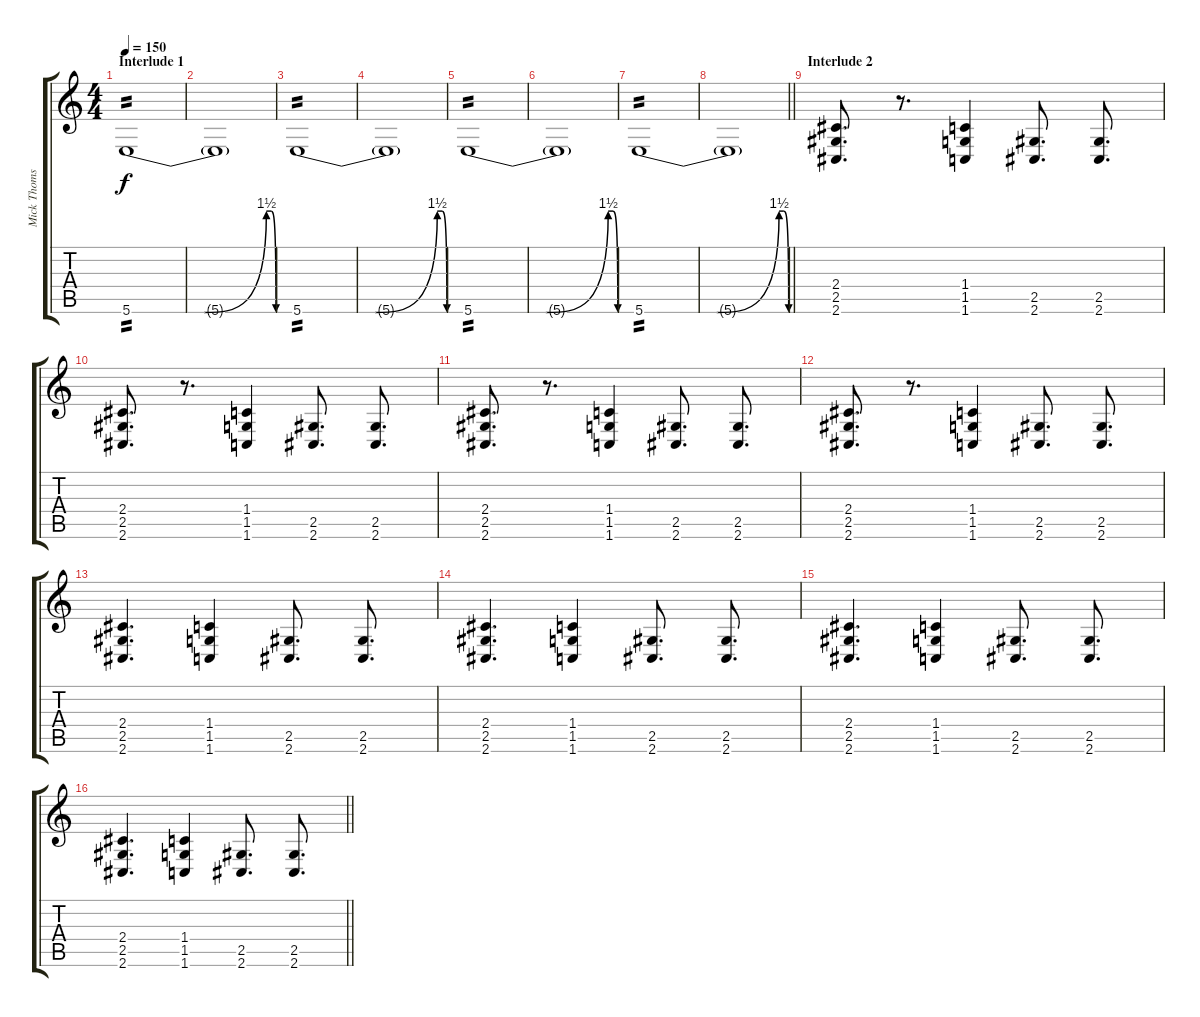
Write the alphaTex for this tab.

\track ("Mick Thomson" "Mick Thoms") {instrument distortionguitar}
\staff {score tabs}
\tuning (Db4 Ab3 E3 B2 Gb2 B1) {hide}
\ts (4 4)
\section ("" "Interlude 1")
\tempo 150
\clef g2
\ks c
5.6{be (custom 0 0 30 0 56 6 58 6 60 0)}.1{tp 2 dy f volume 13 instrument distortionguitar} |
5.6{t}.1 |
5.6{be (custom 0 0 30 0 56 6 58 6 60 0)}.1{tp 2} |
5.6{t}.1 |
5.6{be (custom 0 0 30 0 56 6 58 6 60 0)}.1{tp 2} |
5.6{t}.1 |
5.6{be (custom 0 0 30 0 56 6 58 6 60 0)}.1{tp 2} |
\barLineRight lightlight
5.6{t}.1 |
\section ("" "Interlude 2")
(2.4 2.5 2.6).8{d} r.8{d} (1.4 1.5 1.6).4 (2.5 2.6).8{d} (2.5 2.6).8{d} |
(2.4 2.5 2.6).8{d} r.8{d} (1.4 1.5 1.6).4 (2.5 2.6).8{d} (2.5 2.6).8{d} |
(2.4 2.5 2.6).8{d} r.8{d} (1.4 1.5 1.6).4 (2.5 2.6).8{d} (2.5 2.6).8{d} |
(2.4 2.5 2.6).8{d} r.8{d} (1.4 1.5 1.6).4 (2.5 2.6).8{d} (2.5 2.6).8{d} |
(2.4 2.5 2.6).4{d} (1.4 1.5 1.6).4 (2.5 2.6).8{d} (2.5 2.6).8{d} |
(2.4 2.5 2.6).4{d} (1.4 1.5 1.6).4 (2.5 2.6).8{d} (2.5 2.6).8{d} |
(2.4 2.5 2.6).4{d} (1.4 1.5 1.6).4 (2.5 2.6).8{d} (2.5 2.6).8{d} |
\barLineRight lightlight
(2.4 2.5 2.6).4{d} (1.4 1.5 1.6).4 (2.5 2.6).8{d} (2.5 2.6).8{d}
